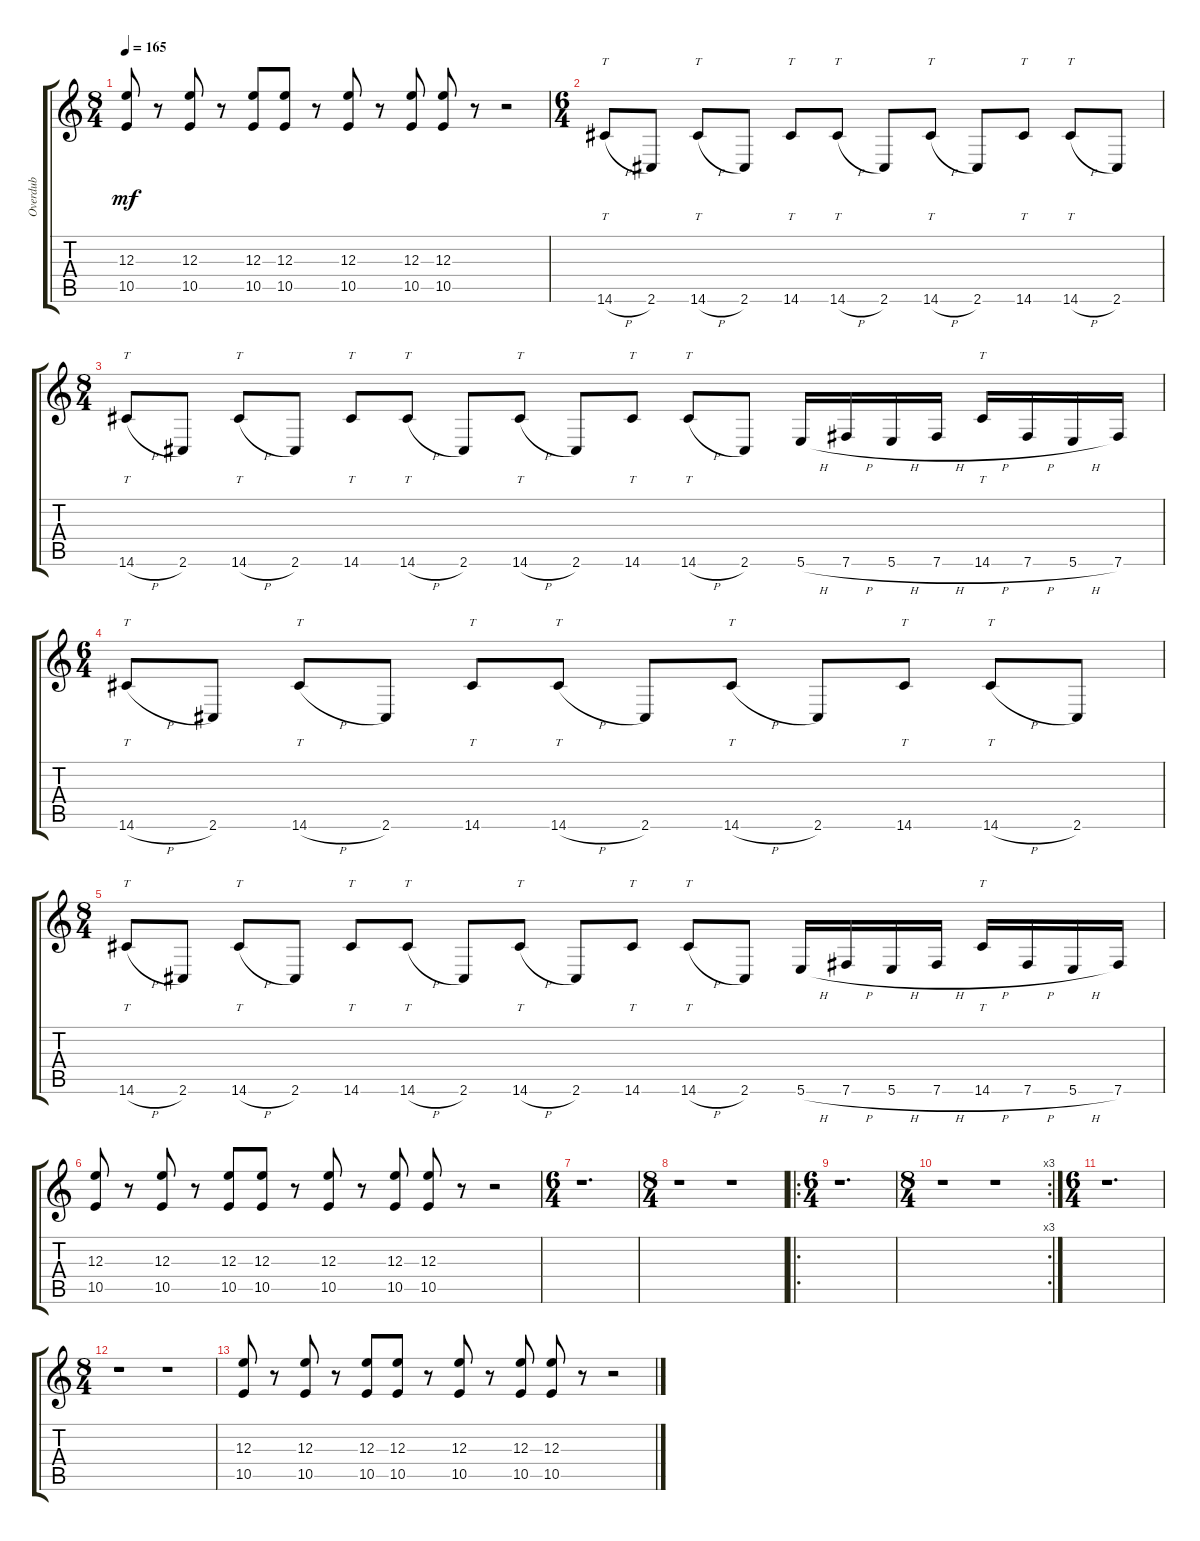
\track ("Overdub" "Overdub") {instrument distortionguitar}
\staff {score tabs}
\tuning (Db4 Ab3 E3 B2 Gb2 B1) {hide}
\ts (8 4)
\tempo 165
\clef g2
\ks c
(12.3 10.5).8{dy mf} r.8 (12.3 10.5).8 r.8 (12.3 10.5).8 (12.3 10.5).8 r.8 (12.3 10.5).8 r.8 (12.3 10.5).8 (12.3 10.5).8 r.8 r.2 |
\ts (6 4)
14.6{h}.8{tt} 2.6.8 14.6{h}.8{tt} 2.6.8 14.6.8{tt} 14.6{h}.8{tt} 2.6.8 14.6{h}.8{tt} 2.6.8 14.6.8{tt} 14.6{h}.8{tt} 2.6.8 |
\ts (8 4)
14.6{h}.8{tt} 2.6.8 14.6{h}.8{tt} 2.6.8 14.6.8{tt} 14.6{h}.8{tt} 2.6.8 14.6{h}.8{tt} 2.6.8 14.6.8{tt} 14.6{h}.8{tt} 2.6.8 5.6{h}.16 7.6{h}.16 5.6{h}.16 7.6{h}.16 14.6{h}.16{tt} 7.6{h}.16 5.6{h}.16 7.6.16 |
\ts (6 4)
14.6{h}.8{tt} 2.6.8 14.6{h}.8{tt} 2.6.8 14.6.8{tt} 14.6{h}.8{tt} 2.6.8 14.6{h}.8{tt} 2.6.8 14.6.8{tt} 14.6{h}.8{tt} 2.6.8 |
\ts (8 4)
14.6{h}.8{tt} 2.6.8 14.6{h}.8{tt} 2.6.8 14.6.8{tt} 14.6{h}.8{tt} 2.6.8 14.6{h}.8{tt} 2.6.8 14.6.8{tt} 14.6{h}.8{tt} 2.6.8 5.6{h}.16 7.6{h}.16 5.6{h}.16 7.6{h}.16 14.6{h}.16{tt} 7.6{h}.16 5.6{h}.16 7.6.16 |
(12.3 10.5).8 r.8 (12.3 10.5).8 r.8 (12.3 10.5).8 (12.3 10.5).8 r.8 (12.3 10.5).8 r.8 (12.3 10.5).8 (12.3 10.5).8 r.8 r.2 |
\ts (6 4)
r.1{d} |
\ts (8 4)
r.1 r.1 |
\ro
\ts (6 4)
r.1{d} |
\rc 3
\ts (8 4)
r.1 r.1 |
\ts (6 4)
r.1{d} |
\ts (8 4)
r.1 r.1 |
(12.3 10.5).8 r.8 (12.3 10.5).8 r.8 (12.3 10.5).8 (12.3 10.5).8 r.8 (12.3 10.5).8 r.8 (12.3 10.5).8 (12.3 10.5).8 r.8 r.2
